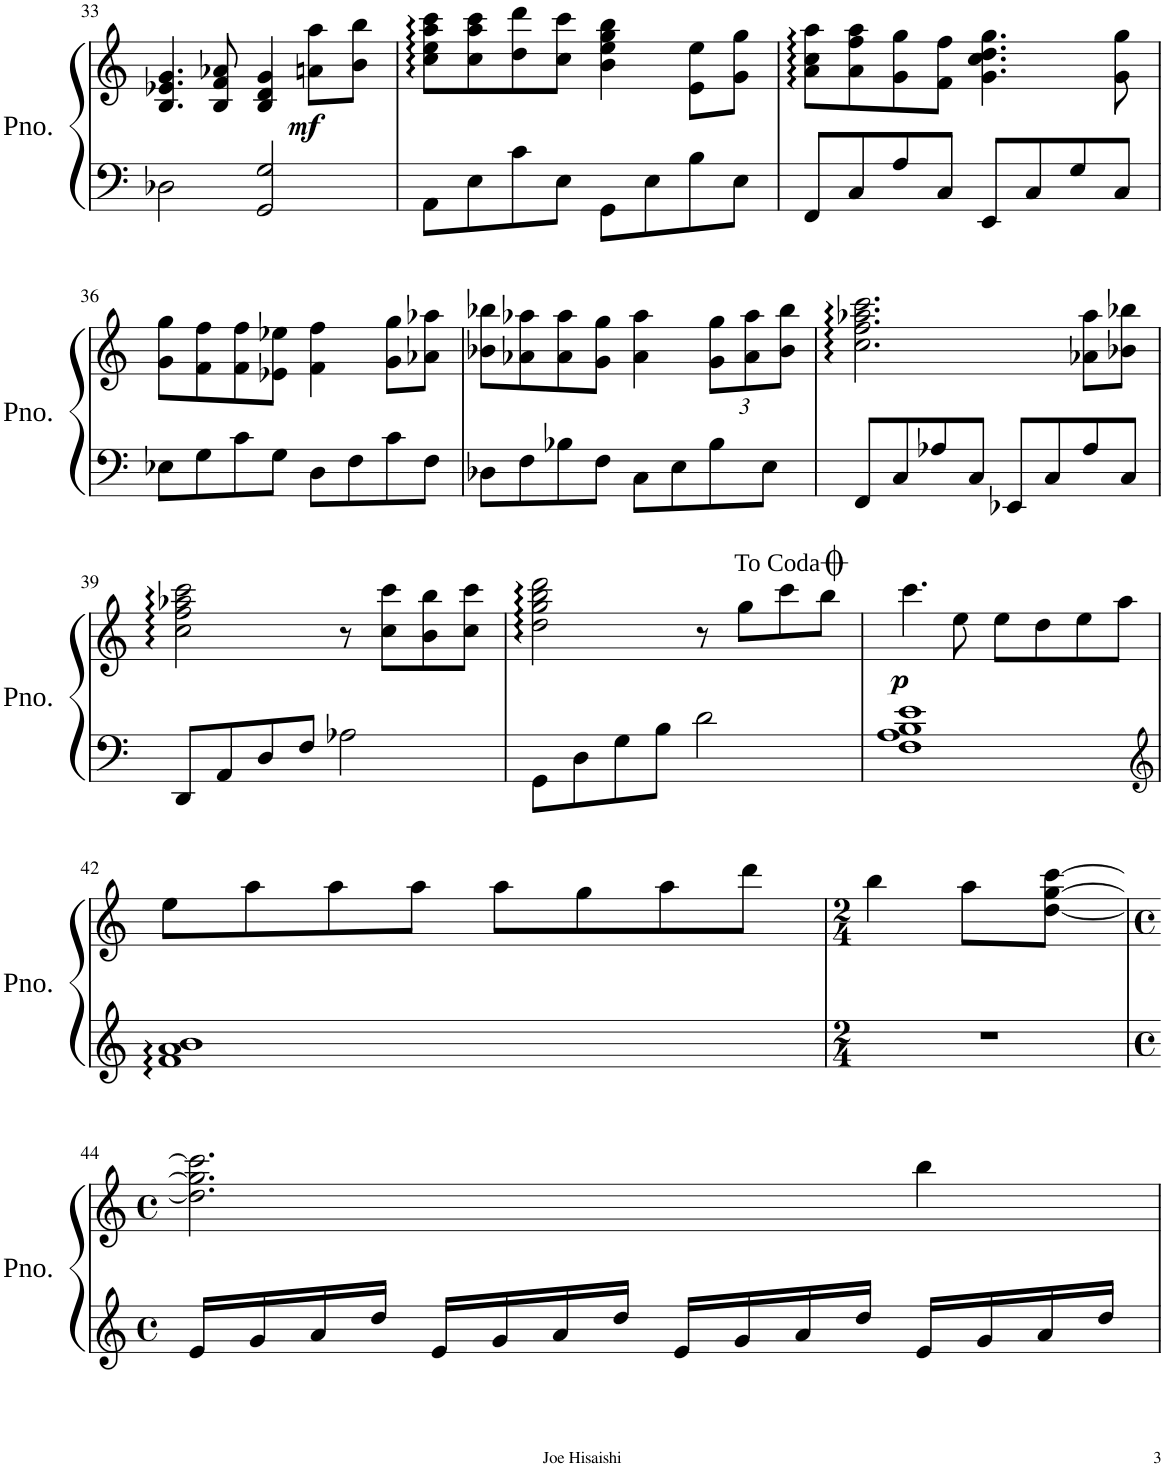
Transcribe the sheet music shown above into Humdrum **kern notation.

**kern	**kern	**dynam
*part1	*part1	*part1
*staff2	*staff1	*staff1/2
*I"Piano	*	*
*I'Pno.	*	*
!!LO:PB:g=z
*clefF4	*clefG2	*
*k[]	*k[]	*
*M4/4	*M4/4	*
*met(c)	*met(c)	*
=33	=33	=33
2D-X\	4.B/ 4.e-X/ 4.g/	.
.	8B/ 8f/ 8a-X/	.
2GG/ 2G/	4B/ 4d/ 4g/	.
!	!	!LO:DY:b
.	8an\ 8aa\L	mf
.	8b\ 8bb\J	.
=34	=34	=34
8AA\L	8cc\ 8ee\ 8aa\ 8ccc\L	.
8E\	8cc\ 8aa\ 8ccc\	.
8c\	8dd\ 8ddd\	.
8E\J	8cc\ 8ccc\J	.
8GG\L	4b\ 4ee\ 4gg\ 4bb\	.
8E\	.	.
8B\	8e\ 8ee\L	.
8E\J	8g\ 8gg\J	.
=35	=35	=35
8FF/L	8a\ 8cc\ 8aa\L	.
8C/	8a\ 8ff\ 8aa\	.
8A/	8g\ 8gg\	.
8C/J	8f\ 8ff\J	.
8EE/L	4.g\ 4.cc\ 4.dd\ 4.gg\	.
8C/	.	.
8G/	.	.
8C/J	8g\ 8gg\	.
!!LO:LB:g=z
=36	=36	=36
8E-X\L	8g\ 8gg\L	.
8G\	8f\ 8ff\	.
8c\	8f\ 8ff\	.
8G\J	8e-X\ 8ee-X\J	.
8D\L	4f\ 4ff\	.
8F\	.	.
8c\	8g\ 8gg\L	.
8F\J	8a-X\ 8aa-X\J	.
=37	=37	=37
8D-X\L	8b-X\ 8bb-X\L	.
8F\	8a-X\ 8aa-X\	.
8B-X\	8a-\ 8aa-\	.
8F\J	8g\ 8gg\J	.
8C\L	4a-\ 4aa-\	.
8E\	.	.
*	*Xbrackettup	*
8B-\	12g\ 12gg\L	.
.	12a-\ 12aa-\	.
8E\J	.	.
.	12b-\ 12bb-\J	.
=38	=38	=38
8FF/L	2.cc\ 2.ff\ 2.aa-X\ 2.ccc\	.
8C/	.	.
8A-X/	.	.
8C/J	.	.
8EE-X/L	.	.
8C/	.	.
8A-/	8a-X\ 8aa-\L	.
8C/J	8b-X\ 8bb-X\J	.
!!LO:LB:g=z
=39	=39	=39
8DD/L	2cc\ 2ff\ 2aa-X\ 2ccc\	.
8AA/	.	.
8D/	.	.
8F/J	.	.
2A-X\	8r	.
.	8cc\ 8ccc\L	.
.	8b\ 8bb\	.
.	8cc\ 8ccc\J	.
=40	=40	=40
8GG\L	2dd\ 2gg\ 2bb\ 2ddd\	.
8D\	.	.
8G\	.	.
8B\J	.	.
2d\	8r	.
.	8gg\L	.
.	8ccc\	.
.	8bb\J	.
!	!LO:TX:a:t=<font size="10.7773"/><font face="Times New Roman"/>To Coda<font size="13.4717"/><font face="MScore1"/>	!
!LO:TX:a:t=<font size="10.7773"/><font face="Times New Roman"/>To Coda<font size="13.4717"/><font face="MScore1"/>	!	!
=41	=41	=41
!	!	!LO:DY:b
1F 1A 1B 1e	4.ccc\	p
.	8ee\	.
.	8ee\L	.
.	8dd\	.
.	8ee\	.
.	8aa\J	.
!!LO:LB:g=z
=42	=42	=42
*clefG2	*	*
1f 1a 1b	8ee\L	.
.	8aa\	.
.	8aa\	.
.	8aa\J	.
.	8aa\L	.
.	8gg\	.
.	8aa\	.
.	8ddd\J	.
=43	=43	=43
*M2/4	*M2/4	*
2r	4bb\	.
.	8aa\L	.
.	[8dd\ [8gg\ [8ccc\J	.
!!LO:LB:g=z
=44	=44	=44
*M4/4	*M4/4	*
*met(c)	*met(c)	*
16e/LL	2.dd\] 2.gg\] 2.ccc\]	.
16g/	.	.
16a/	.	.
16dd/JJ	.	.
16e/LL	.	.
16g/	.	.
16a/	.	.
16dd/JJ	.	.
16e/LL	.	.
16g/	.	.
16a/	.	.
16dd/JJ	.	.
16e/LL	4bb\	.
16g/	.	.
16a/	.	.
16dd/JJ	.	.
=	=	=
*-	*-	*-
